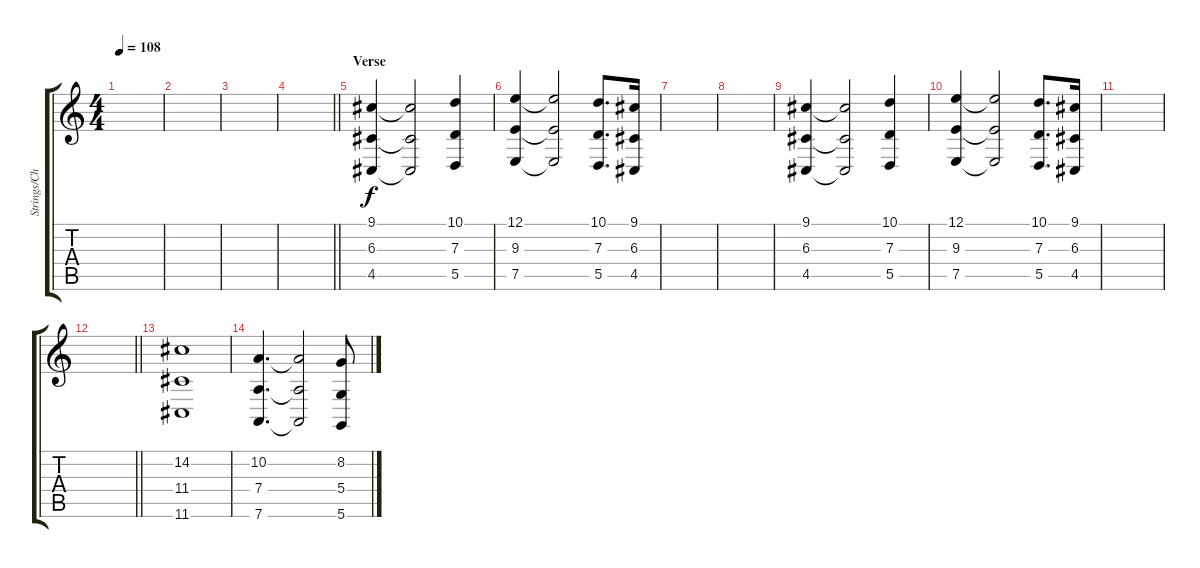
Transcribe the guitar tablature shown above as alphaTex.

\track ("Strings/Choir" "Strings/Ch") {instrument stringensemble2}
\staff {score tabs}
\tuning (E4 B3 G3 D3 A2 D2) {hide}
\ts (4 4)
\tempo 108
\clef g2
\ks c
|
|
|
\barLineRight lightlight
|
\section ("" "Verse")
(9.1 6.3 4.5).4{instrument stringensemble2} (9.1{t} 6.3{t} 4.5{t}).2 (10.1 7.3 5.5).4 |
(12.1 9.3 7.5).4 (12.1{t} 9.3{t} 7.5{t}).2 (10.1 7.3 5.5).8{d} (9.1 6.3 4.5).16 |
|
|
(9.1 6.3 4.5).4 (9.1{t} 6.3{t} 4.5{t}).2 (10.1 7.3 5.5).4 |
(12.1 9.3 7.5).4 (12.1{t} 9.3{t} 7.5{t}).2 (10.1 7.3 5.5).8{d} (9.1 6.3 4.5).16 |
|
\barLineRight lightlight
|
\section ("" "")
(14.2 11.4 11.6).1{instrument choiraahs} |
(10.2 7.4 7.6).4{d} (10.2{t} 7.4{t} 7.6{t}).2 (8.2 5.4 5.6).8
